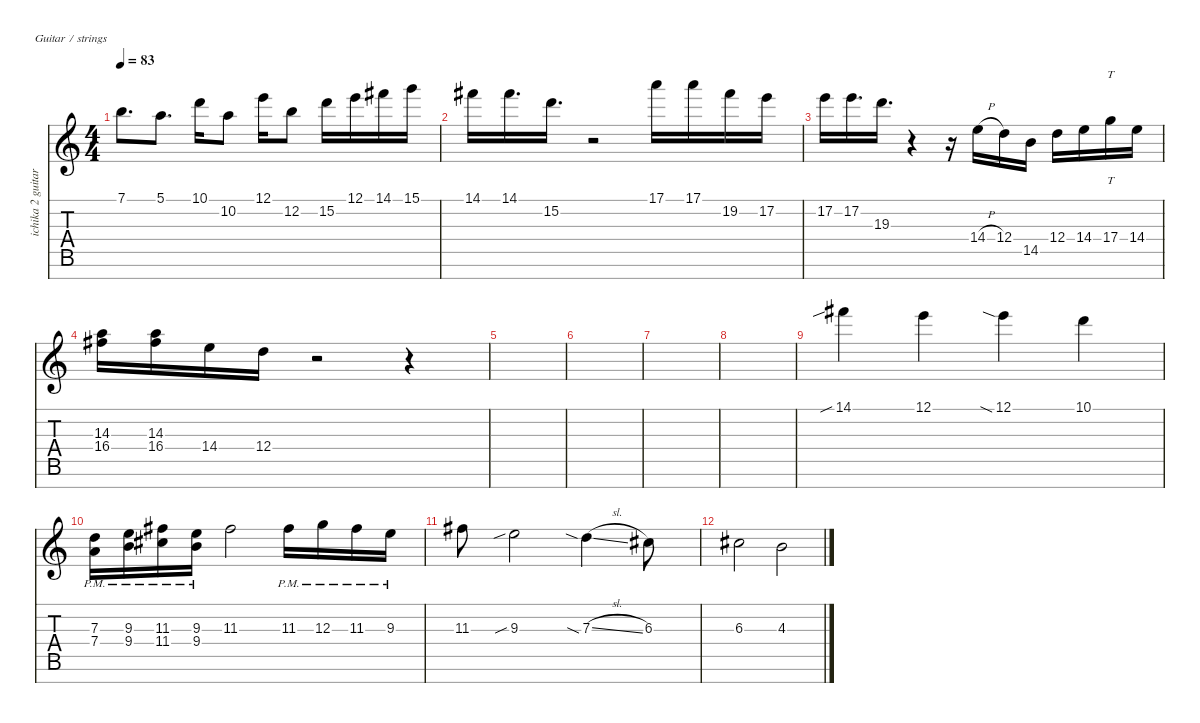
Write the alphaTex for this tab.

\defaultSystemsLayout 4
\hideDynamics
\bracketExtendMode nobrackets
\track ("Clean Guitar" "ichika 2 guitar") {instrument electricguitarclean}
\staff {score tabs}
\tuning (E4 B3 G3 D3 A2 E2 B1)
\ts (4 4)
\tempo 83
\clef g2
\ks c
7.1.8{d dy mf beam Down} 5.1.8{d beam Down} 10.1.16{beam Down} 10.2.8{beam Down} 12.1.16{beam Down} 12.2.8{beam Down} 15.2.16{beam Down} 12.1.16{beam Down} 14.1{acc #}.16{beam Down} 15.1.16{beam Down} |
14.1{acc #}.16{beam Down} 14.1{acc #}.16{d beam Down} 15.2.16{d beam Down} r.2{beam Down} 17.1.16{beam Down} 17.1.16{beam Down} 19.2{acc #}.16{beam Down} 17.2.16{beam Down} |
17.2.16{beam Down} 17.2.16{d beam Down} 19.3.16{d beam Down} r.4{beam Down} r.16{beam Down} 14.4{h}.16{beam Down} 12.4.16{beam Down} 14.5.16{beam Down} 12.4.16{beam Down} 14.4.16{beam Down} 17.4.16{tt beam Down} 14.4.16{beam Down} |
(16.4{acc #} 14.3).16{beam Down} (16.4{acc #} 14.3).16{beam Down} 14.4.16{beam Down} 12.4.16{beam Down} r.2{beam Down} r.4{beam Down} |
|
|
|
|
14.1{sib acc #}.4{beam Down} 12.1.4{beam Down} 12.1{sia}.4{beam Down} 10.1.4{beam Down} |
(7.3{pm} 7.4{pm}).16{beam Down} (9.4{pm} 9.3{pm}).16{beam Down} (11.3{pm acc #} 11.4{pm acc #}).16{beam Down} (9.3{pm} 9.4{pm}).16{beam Down} 11.3{acc #}.2{beam Down} 11.3{pm acc #}.16{beam Down} 12.3{pm}.16{beam Down} 11.3{pm acc #}.16{beam Down} 9.3{pm}.16{beam Down} |
11.3{acc #}.8{beam Down} 9.3{sib}.2{beam Down} 7.3{sia sl}.4{beam Down} 6.3{acc #}.8{beam Down} |
6.3{acc #}.2{beam Down} 4.3.2{beam Down}
